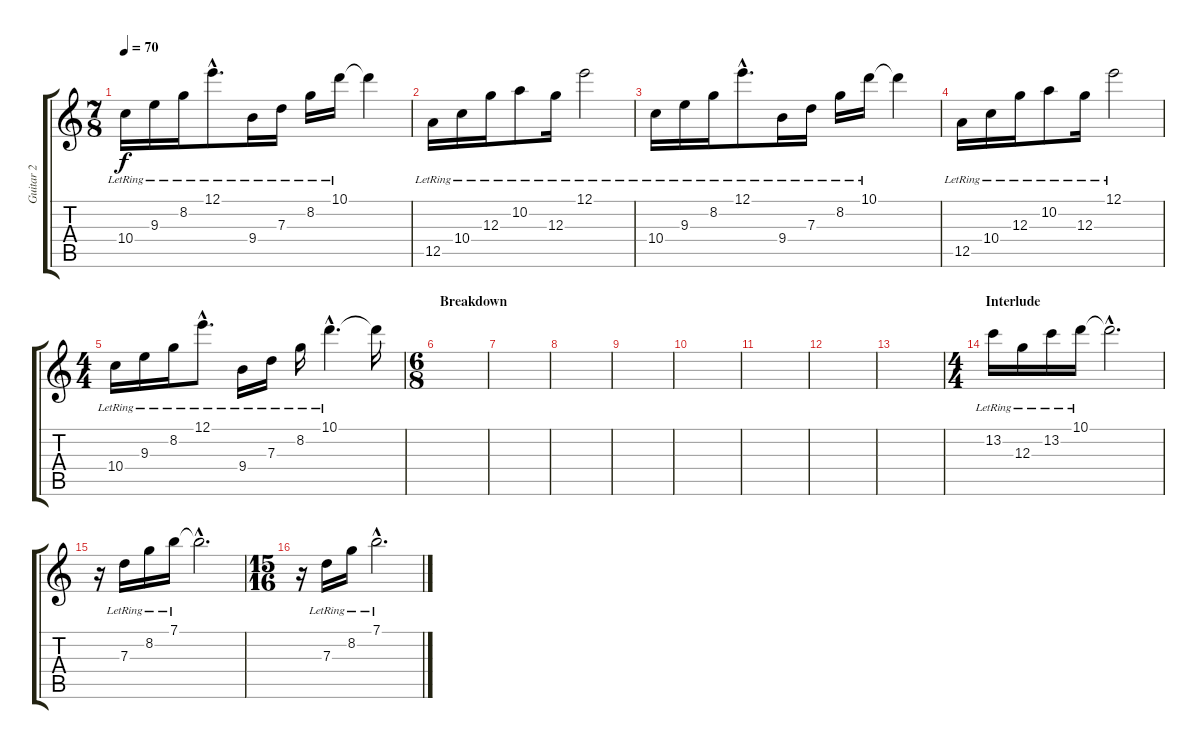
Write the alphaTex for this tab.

\track ("Guitar 2" "Guitar 2") {instrument electricguitarjazz}
\staff {score tabs}
\tuning (E4 B3 G3 D3 A2 E2) {hide}
\ts (7 8)
\tempo 70
\clef g2
\ks c
10.4{lr}.16{dy f} 9.3{lr}.16 8.2{lr}.16 12.1{hac lr}.8{d} 9.4{lr}.16 7.3{lr}.16 8.2{lr}.16 10.1{lr}.16 10.1{t}.4 |
12.5{lr}.16 10.4{lr}.16 12.3{lr}.16 10.2{lr}.8 12.3{lr}.16 12.1{lr}.2 |
10.4{lr}.16 9.3{lr}.16 8.2{lr}.16 12.1{hac lr}.8{d} 9.4{lr}.16 7.3{lr}.16 8.2{lr}.16 10.1{lr}.16 10.1{t}.4 |
12.5{lr}.16 10.4{lr}.16 12.3{lr}.16 10.2{lr}.8 12.3{lr}.16 12.1{lr}.2 |
\ts (4 4)
10.4{lr}.16 9.3{lr}.16 8.2{lr}.16 12.1{hac lr}.8{d} 9.4{lr}.16 7.3{lr}.16 8.2{lr}.16 10.1{hac lr}.4{d} 10.1{t}.16 |
\ts (6 8)
\section ("" "Breakdown")
|
|
|
|
|
|
|
|
\ts (4 4)
\section ("" "Interlude")
13.2{lr}.16 12.3{lr}.16 13.2{lr}.16 10.1{lr}.16 10.1{hac t}.2{d} |
r.16 7.3{lr}.16 8.2{lr}.16 7.1{lr}.16 7.1{hac t}.2{d} |
\ts (15 16)
r.16 7.3{lr}.16 8.2{lr}.16 7.1{hac lr}.2{d}
